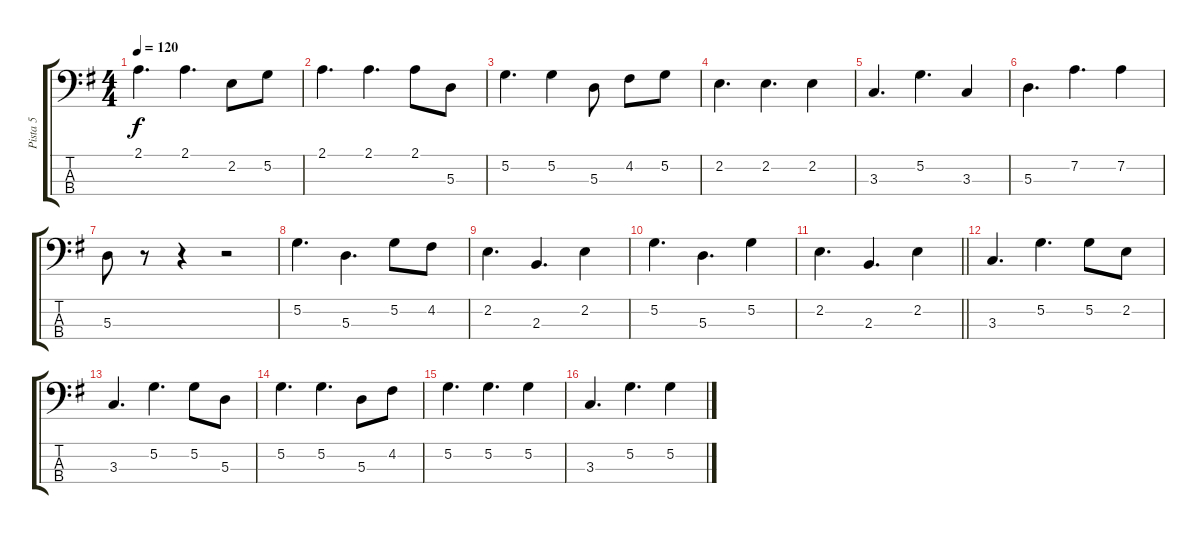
\track ("Pista 5" "Pista 5") {instrument electricbassfinger}
\staff {score tabs}
\tuning (G2 D2 A1 E1) {hide}
\ts (4 4)
\tempo 120
\clef f4
\ks g
2.1.4{d dy f} 2.1.4{d} 2.2.8 5.2.8 |
2.1.4{d} 2.1.4{d} 2.1.8 5.3.8 |
5.2.4{d} 5.2.4 5.3.8 4.2.8 5.2.8 |
2.2.4{d} 2.2.4{d} 2.2.4 |
3.3.4{d} 5.2.4{d} 3.3.4 |
5.3.4{d} 7.2.4{d} 7.2.4 |
5.3.8 r.8 r.4 r.2 |
5.2.4{d} 5.3.4{d} 5.2.8 4.2.8 |
2.2.4{d} 2.3.4{d} 2.2.4 |
5.2.4{d} 5.3.4{d} 5.2.4 |
\barLineRight lightlight
2.2.4{d} 2.3.4{d} 2.2.4 |
3.3.4{d} 5.2.4{d} 5.2.8 2.2.8 |
3.3.4{d} 5.2.4{d} 5.2.8 5.3.8 |
5.2.4{d} 5.2.4{d} 5.3.8 4.2.8 |
5.2.4{d} 5.2.4{d} 5.2.4 |
3.3.4{d} 5.2.4{d} 5.2.4
